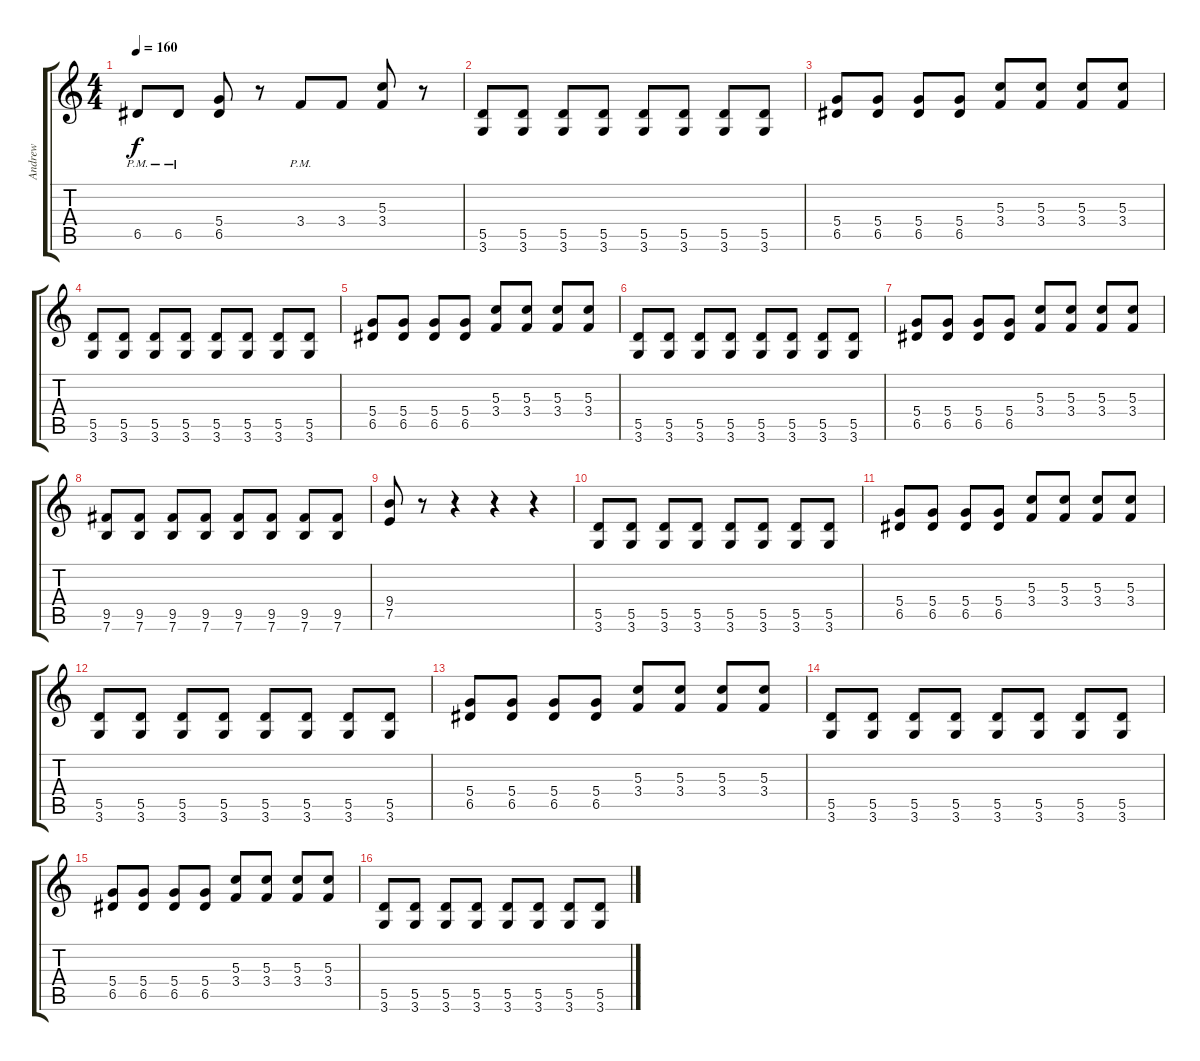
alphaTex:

\track ("Andrew" "Andrew") {instrument distortionguitar}
\staff {score tabs}
\tuning (E4 B3 G3 D3 A2 E2) {hide}
\ts (4 4)
\tempo 160
\clef g2
\ks c
6.5{pm}.8{dy f} 6.5{pm}.8 (5.4 6.5).8 r.8 3.4{pm}.8 3.4.8 (5.3 3.4).8 r.8 |
(5.5 3.6).8 (5.5 3.6).8 (5.5 3.6).8 (5.5 3.6).8 (5.5 3.6).8 (5.5 3.6).8 (5.5 3.6).8 (5.5 3.6).8 |
(5.4 6.5).8 (5.4 6.5).8 (5.4 6.5).8 (5.4 6.5).8 (5.3 3.4).8 (5.3 3.4).8 (5.3 3.4).8 (5.3 3.4).8 |
(5.5 3.6).8 (5.5 3.6).8 (5.5 3.6).8 (5.5 3.6).8 (5.5 3.6).8 (5.5 3.6).8 (5.5 3.6).8 (5.5 3.6).8 |
(5.4 6.5).8 (5.4 6.5).8 (5.4 6.5).8 (5.4 6.5).8 (5.3 3.4).8 (5.3 3.4).8 (5.3 3.4).8 (5.3 3.4).8 |
(5.5 3.6).8 (5.5 3.6).8 (5.5 3.6).8 (5.5 3.6).8 (5.5 3.6).8 (5.5 3.6).8 (5.5 3.6).8 (5.5 3.6).8 |
(5.4 6.5).8 (5.4 6.5).8 (5.4 6.5).8 (5.4 6.5).8 (5.3 3.4).8 (5.3 3.4).8 (5.3 3.4).8 (5.3 3.4).8 |
(9.5 7.6).8 (9.5 7.6).8 (9.5 7.6).8 (9.5 7.6).8 (9.5 7.6).8 (9.5 7.6).8 (9.5 7.6).8 (9.5 7.6).8 |
(9.4 7.5).8 r.8 r.4 r.4 r.4 |
(5.5 3.6).8 (5.5 3.6).8 (5.5 3.6).8 (5.5 3.6).8 (5.5 3.6).8 (5.5 3.6).8 (5.5 3.6).8 (5.5 3.6).8 |
(5.4 6.5).8 (5.4 6.5).8 (5.4 6.5).8 (5.4 6.5).8 (5.3 3.4).8 (5.3 3.4).8 (5.3 3.4).8 (5.3 3.4).8 |
(5.5 3.6).8 (5.5 3.6).8 (5.5 3.6).8 (5.5 3.6).8 (5.5 3.6).8 (5.5 3.6).8 (5.5 3.6).8 (5.5 3.6).8 |
(5.4 6.5).8 (5.4 6.5).8 (5.4 6.5).8 (5.4 6.5).8 (5.3 3.4).8 (5.3 3.4).8 (5.3 3.4).8 (5.3 3.4).8 |
(5.5 3.6).8 (5.5 3.6).8 (5.5 3.6).8 (5.5 3.6).8 (5.5 3.6).8 (5.5 3.6).8 (5.5 3.6).8 (5.5 3.6).8 |
(5.4 6.5).8 (5.4 6.5).8 (5.4 6.5).8 (5.4 6.5).8 (5.3 3.4).8 (5.3 3.4).8 (5.3 3.4).8 (5.3 3.4).8 |
(5.5 3.6).8 (5.5 3.6).8 (5.5 3.6).8 (5.5 3.6).8 (5.5 3.6).8 (5.5 3.6).8 (5.5 3.6).8 (5.5 3.6).8
